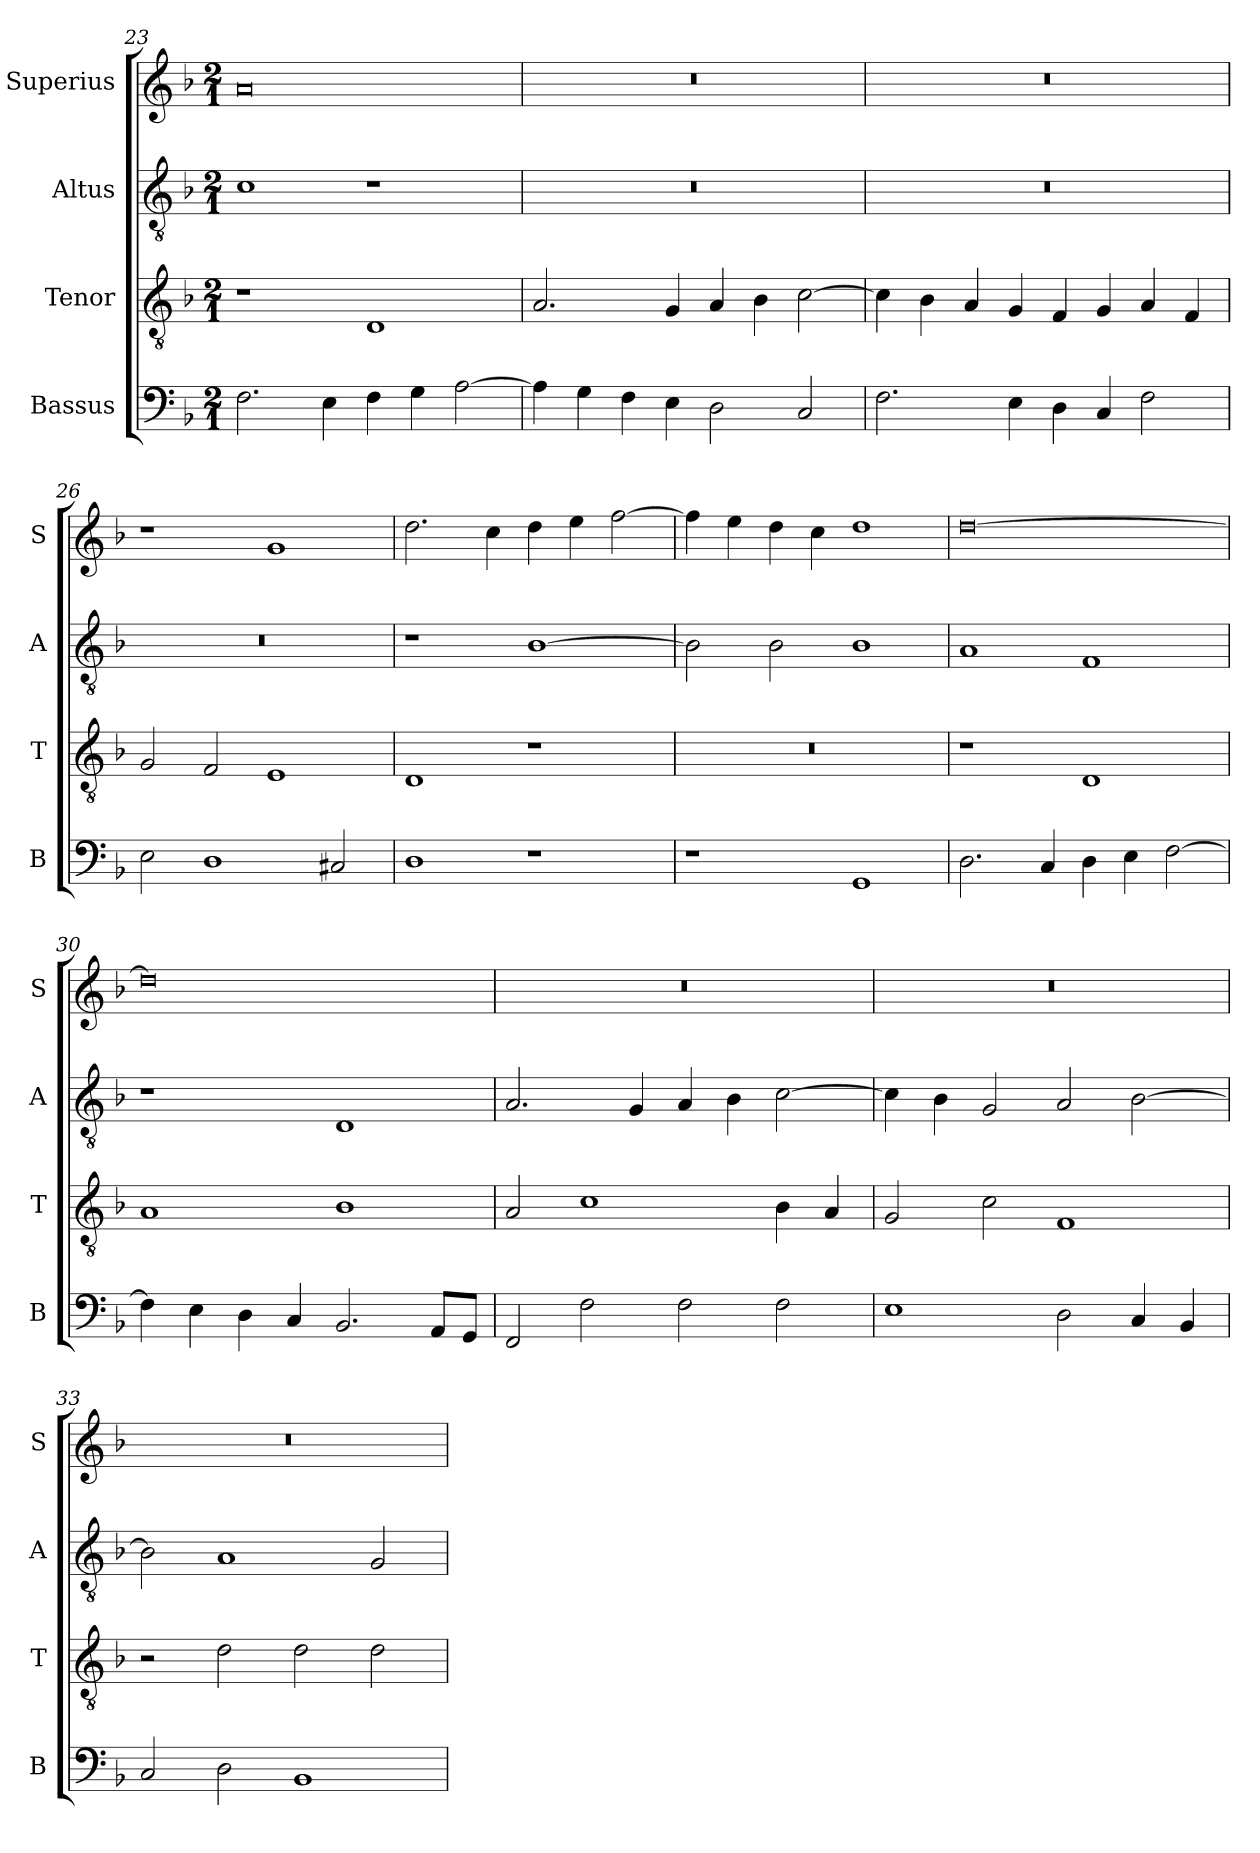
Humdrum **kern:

**kern	**kern	**kern	**kern
*part4	*part3	*part2	*part1
*staff4	*staff3	*staff2	*staff1
*I"Bassus	*I"Tenor	*I"Altus	*I"Superius
*I'B	*I'T	*I'A	*I'S
*clefF4	*clefGv2	*clefGv2	*clefG2
*k[b-]	*k[b-]	*k[b-]	*k[b-]
*F:	*F:	*F:	*F:
*M2/1	*M2/1	*M2/1	*M2/1
=23	=23	=23	=23
2.F	1r	1c	0a
4E	.	.	.
4F	1D	1r	.
4G	.	.	.
[2A	.	.	.
=24	=24	=24	=24
4A]	2.A	0r	0r
4G	.	.	.
4F	.	.	.
4E	4G	.	.
2D	4A	.	.
.	4B-	.	.
2C	[2c	.	.
=25	=25	=25	=25
2.F	4c]	0r	0r
.	4B-	.	.
.	4A	.	.
4E	4G	.	.
4D	4F	.	.
4C	4G	.	.
2F	4A	.	.
.	4F	.	.
=26	=26	=26	=26
2E	2G	0r	1r
1D	2F	.	.
.	1E	.	1g
2C#X	.	.	.
=27	=27	=27	=27
1D	1D	1r	2.dd
.	.	.	4cc
1r	1r	[1B-	4dd
.	.	.	4ee
.	.	.	[2ff
=28	=28	=28	=28
1r	0r	2B-]	4ff]
.	.	.	4ee
.	.	2B-	4dd
.	.	.	4cc
1GG	.	1B-	1dd
=29	=29	=29	=29
2.D	1r	1A	[0dd
4C	.	.	.
4D	1D	1F	.
4E	.	.	.
[2F	.	.	.
=30	=30	=30	=30
4F]	1A	1r	0dd]
4E	.	.	.
4D	.	.	.
4C	.	.	.
2.BB-	1B-	1D	.
8AAL	.	.	.
8GGJ	.	.	.
=31	=31	=31	=31
2FF	2A	2.A	0r
2F	1c	.	.
.	.	4G	.
2F	.	4A	.
.	.	4B-	.
2F	4B-	[2c	.
.	4A	.	.
=32	=32	=32	=32
1E	2G	4c]	0r
.	.	4B-	.
.	2c	2G	.
2D	1F	2A	.
4C	.	[2B-	.
4BB-	.	.	.
=33	=33	=33	=33
2C	2r	2B-]	0r
2D	2d	1A	.
1BB-	2d	.	.
.	2d	2G	.
=	=	=	=
*-	*-	*-	*-
